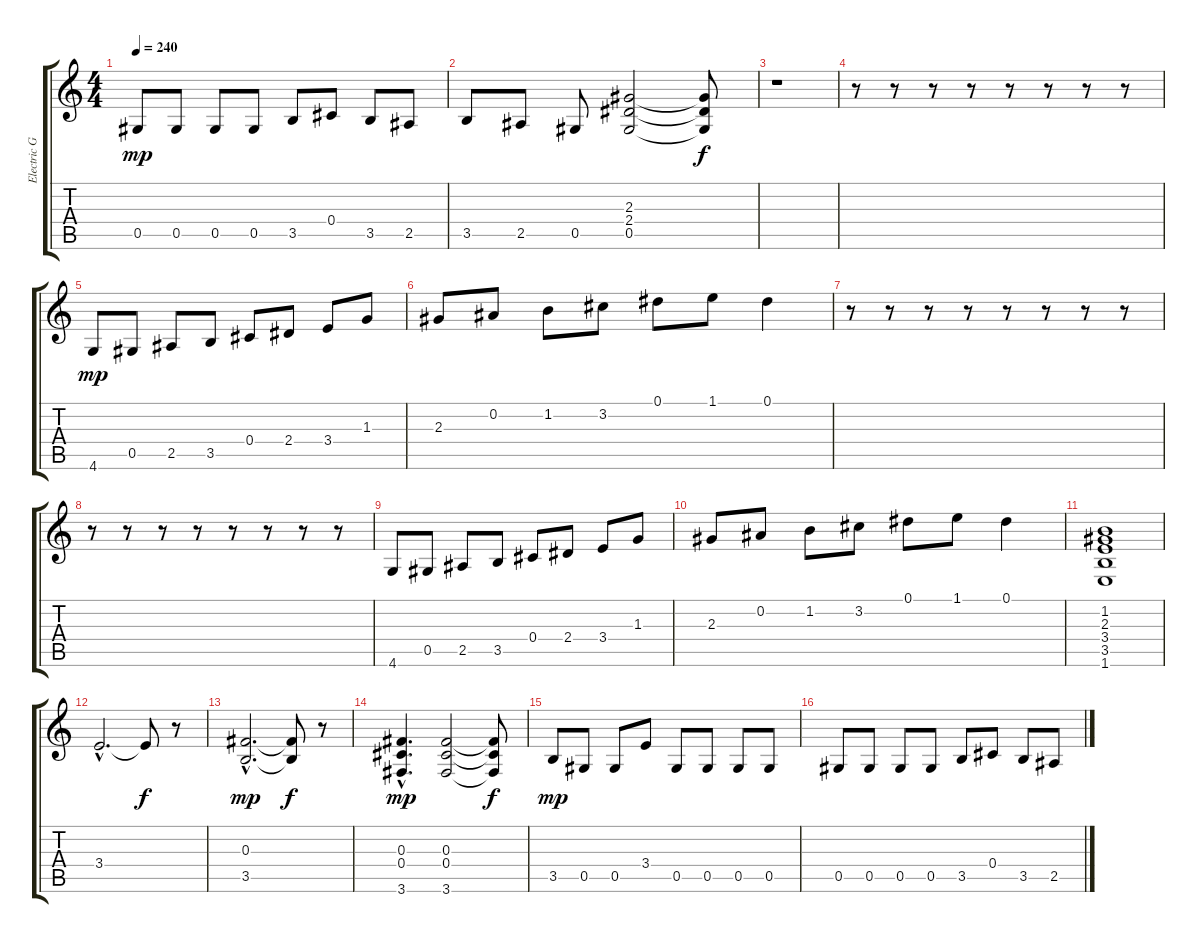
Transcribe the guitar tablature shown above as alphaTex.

\track ("Electric Guitar 3" "Electric G") {instrument distortionguitar}
\staff {score tabs}
\tuning (Eb4 Bb3 Gb3 Db3 Ab2 Eb2) {hide}
\ts (4 4)
\tempo 240
\clef g2
\ks c
0.5.8{dy mp} 0.5.8 0.5.8 0.5.8 3.5.8 0.4.8 3.5.8 2.5.8 |
3.5.8 2.5.8 0.5.8 (2.3 2.4 0.5).2 (2.3{t} 2.4{t} 0.5{t}).8{dy f} |
r.1 |
r.8 r.8 r.8 r.8 r.8 r.8 r.8 r.8 |
4.6.8{dy mp} 0.5.8 2.5.8 3.5.8 0.4.8 2.4.8 3.4.8 1.3.8 |
2.3.8 0.2.8 1.2.8 3.2.8 0.1.8 1.1.8 0.1.4 |
r.8 r.8 r.8 r.8 r.8 r.8 r.8 r.8 |
r.8 r.8 r.8 r.8 r.8 r.8 r.8 r.8 |
4.6.8 0.5.8 2.5.8 3.5.8 0.4.8 2.4.8 3.4.8 1.3.8 |
2.3.8 0.2.8 1.2.8 3.2.8 0.1.8 1.1.8 0.1.4 |
(1.2 2.3 3.4 3.5 1.6).1 |
3.4{hac}.2{d} 3.4{t}.8{dy f} r.8 |
(0.3{hac} 3.5{hac}).2{d dy mp} (0.3{t} 3.5{t}).8{dy f} r.8 |
(0.3{hac} 0.4{hac} 3.6{hac}).4{d dy mp} (0.3 0.4 3.6).2 (0.3{t} 0.4{t} 3.6{t}).8{dy f} |
3.5.8{dy mp} 0.5.8 0.5.8 3.4.8 0.5.8 0.5.8 0.5.8 0.5.8 |
0.5.8 0.5.8 0.5.8 0.5.8 3.5.8 0.4.8 3.5.8 2.5.8
